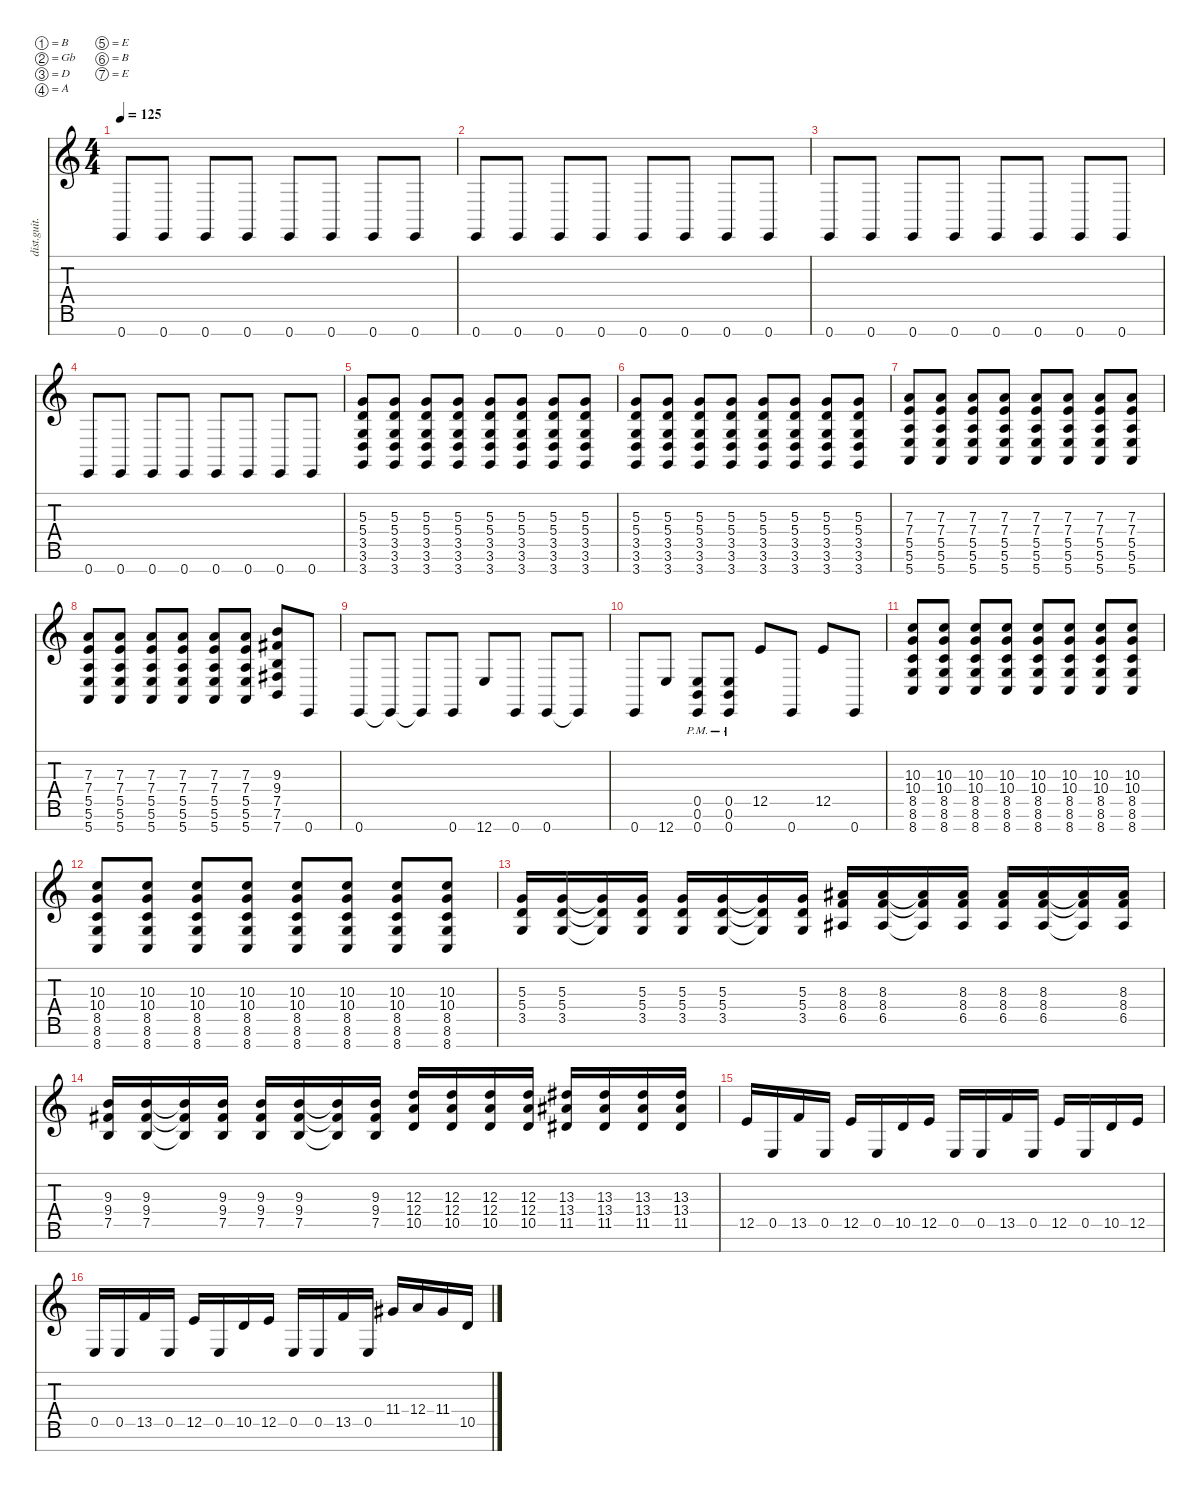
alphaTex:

\defaultSystemsLayout 4
\hideDynamics
\bracketExtendMode nobrackets
\otherSystemsTrackNameOrientation horizontal
\track ("riff" "dist.guit.") {instrument distortionguitar}
\staff {score tabs}
\tuning (B3 Gb3 D3 A2 E2 B1 E1)
\ts (4 4)
\tempo 125
\clef g2
\ks c
0.7.8{dy mf beam Up} 0.7.8{beam Up} 0.7.8{beam Up} 0.7.8{beam Up} 0.7.8{beam Up} 0.7.8{beam Up} 0.7.8{beam Up} 0.7.8{beam Up} |
0.7.8{beam Up} 0.7.8{beam Up} 0.7.8{beam Up} 0.7.8{beam Up} 0.7.8{beam Up} 0.7.8{beam Up} 0.7.8{beam Up} 0.7.8{beam Up} |
0.7.8{beam Up} 0.7.8{beam Up} 0.7.8{beam Up} 0.7.8{beam Up} 0.7.8{beam Up} 0.7.8{beam Up} 0.7.8{beam Up} 0.7.8{beam Up} |
0.7.8{beam Up} 0.7.8{beam Up} 0.7.8{beam Up} 0.7.8{beam Up} 0.7.8{beam Up} 0.7.8{beam Up} 0.7.8{beam Up} 0.7.8{beam Up} |
(3.7 3.6 3.5 5.4 5.3).8{beam Up} (3.5 3.6 3.7 5.4 5.3).8{beam Up} (3.7 3.6 3.5 5.4 5.3).8{beam Up} (3.7 3.6 3.5 5.4 5.3).8{beam Up} (3.7 3.6 3.5 5.4 5.3).8{beam Up} (3.7 3.6 3.5 5.4 5.3).8{beam Up} (3.7 3.6 3.5 5.4 5.3).8{beam Up} (3.7 3.6 3.5 5.4 5.3).8{beam Up} |
(3.7 3.6 3.5 5.4 5.3).8{beam Up} (3.7 3.6 3.5 5.4 5.3).8{beam Up} (3.7 3.6 3.5 5.4 5.3).8{beam Up} (3.7 3.6 3.5 5.4 5.3).8{beam Up} (3.7 3.6 3.5 5.4 5.3).8{beam Up} (3.7 3.6 3.5 5.4 5.3).8{beam Up} (3.7 3.6 3.5 5.4 5.3).8{beam Up} (3.7 3.6 3.5 5.4 5.3).8{beam Up} |
(5.7 5.5 5.6 7.4 7.3).8{beam Up} (5.7 5.6 5.5 7.3 7.4).8{beam Up} (5.7 5.5 5.6 7.4 7.3).8{beam Up} (5.7 5.6 5.5 7.4 7.3).8{beam Up} (5.7 5.5 5.6 7.3 7.4).8{beam Up} (5.7 5.6 5.5 7.3 7.4).8{beam Up} (5.7 5.5 5.6 7.4 7.3).8{beam Up} (5.7 5.5 5.6 7.4 7.3).8{beam Up} |
(5.7 5.6 5.5 7.3 7.4).8{beam Up} (5.7 5.5 5.6 7.4 7.3).8{beam Up} (5.7 5.6 5.5 7.4 7.3).8{beam Up} (5.7 5.5 5.6 7.3 7.4).8{beam Up} (5.7 5.6 5.5 7.3 7.4).8{beam Up} (5.7 5.5 5.6 7.3 7.4).8{beam Up} (7.7 7.6{acc #} 7.5 9.4{acc #} 9.3).8{beam Up} 0.7.8{beam Up} |
0.7.8{beam Up} 0.7{t}.8{beam Up} 0.7{t}.8{beam Up} 0.7.8{beam Up} 12.7.8{beam Up} 0.7.8{beam Up} 0.7.8{beam Up} 0.7{t}.8{beam Up} |
0.7.8{beam Up} 12.7.8{beam Up} (0.7{pm} 0.6{pm} 0.5{pm}).8{beam Up} (0.7{pm} 0.5{pm} 0.6{pm}).8{beam Up} 12.5.8{beam Up} 0.7.8{beam Up} 12.5.8{beam Up} 0.7.8{beam Up} |
(8.6 10.4 8.5 8.7 10.3).8{beam Up} (8.6 10.4 8.5 8.7 10.3).8{beam Up} (8.6 10.4 8.5 8.7 10.3).8{beam Up} (8.6 10.4 8.5 8.7 10.3).8{beam Up} (8.6 10.4 8.5 8.7 10.3).8{beam Up} (8.6 10.4 8.5 8.7 10.3).8{beam Up} (8.6 10.4 8.5 8.7 10.3).8{beam Up} (8.6 10.4 8.5 8.7 10.3).8{beam Up} |
(8.6 10.4 8.5 8.7 10.3).8{beam Up} (8.6 10.4 8.5 8.7 10.3).8{beam Up} (8.6 10.4 8.5 8.7 10.3).8{beam Up} (8.6 10.4 8.5 8.7 10.3).8{beam Up} (8.6 10.4 8.5 8.7 10.3).8{beam Up} (8.6 8.5 10.4 8.7 10.3).8{beam Up} (8.6 10.4 8.5 8.7 10.3).8{beam Up} (8.6 8.5 10.4 8.7 10.3).8{beam Up} |
(3.5 5.4 5.3).16{beam Up} (3.5 5.3 5.4).16{beam Up} (3.5{t} 5.3{t} 5.4{t}).16{beam Up} (3.5 5.4 5.3).16{beam Up} (3.5 5.3 5.4).16{beam Up} (3.5 5.4 5.3).16{beam Up} (3.5{t} 5.4{t} 5.3{t}).16{beam Up} (3.5 5.3 5.4).16{beam Up} (6.5{acc #} 8.3{acc #} 8.4).16{beam Up} (6.5{acc #} 8.3{acc #} 8.4).16{beam Up} (6.5{t acc #} 8.3{t acc #} 8.4{t}).16{beam Up} (6.5{acc #} 8.4 8.3{acc #}).16{beam Up} (6.5{acc #} 8.3{acc #} 8.4).16{beam Up} (6.5{acc #} 8.4 8.3{acc #}).16{beam Up} (6.5{t acc #} 8.4{t} 8.3{t acc #}).16{beam Up} (6.5{acc #} 8.3{acc #} 8.4).16{beam Up} |
(7.5 9.4{acc #} 9.3).16{beam Up} (7.5 9.3 9.4{acc #}).16{beam Up} (7.5{t} 9.3{t} 9.4{t acc #}).16{beam Up} (7.5 9.4{acc #} 9.3).16{beam Up} (7.5 9.3 9.4{acc #}).16{beam Up} (7.5 9.4{acc #} 9.3).16{beam Up} (7.5{t} 9.4{t acc #} 9.3{t}).16{beam Up} (7.5 9.3 9.4{acc #}).16{beam Up} (10.5 12.4 12.3).16{beam Up} (10.5 12.3 12.4).16{beam Up} (10.5 12.4 12.3).16{beam Up} (10.5 12.3 12.4).16{beam Up} (11.5{acc #} 13.4{acc #} 13.3{acc #}).16{beam Up} (11.5{acc #} 13.3{acc #} 13.4{acc #}).16{beam Up} (11.5{acc #} 13.4{acc #} 13.3{acc #}).16{beam Up} (11.5{acc #} 13.3{acc #} 13.4{acc #}).16{beam Up} |
12.5.16{beam Up} 0.5.16{beam Up} 13.5.16{beam Up} 0.5.16{beam Up} 12.5.16{beam Up} 0.5.16{beam Up} 10.5.16{beam Up} 12.5.16{beam Up} 0.5.16{beam Up} 0.5.16{beam Up} 13.5.16{beam Up} 0.5.16{beam Up} 12.5.16{beam Up} 0.5.16{beam Up} 10.5.16{beam Up} 12.5.16{beam Up} |
0.5.16{beam Up} 0.5.16{beam Up} 13.5.16{beam Up} 0.5.16{beam Up} 12.5.16{beam Up} 0.5.16{beam Up} 10.5.16{beam Up} 12.5.16{beam Up} 0.5.16{beam Up} 0.5.16{beam Up} 13.5.16{beam Up} 0.5.16{beam Up} 11.4{acc #}.16{beam Up} 12.4.16{beam Up} 11.4{acc #}.16{beam Up} 10.5.16{beam Up}
